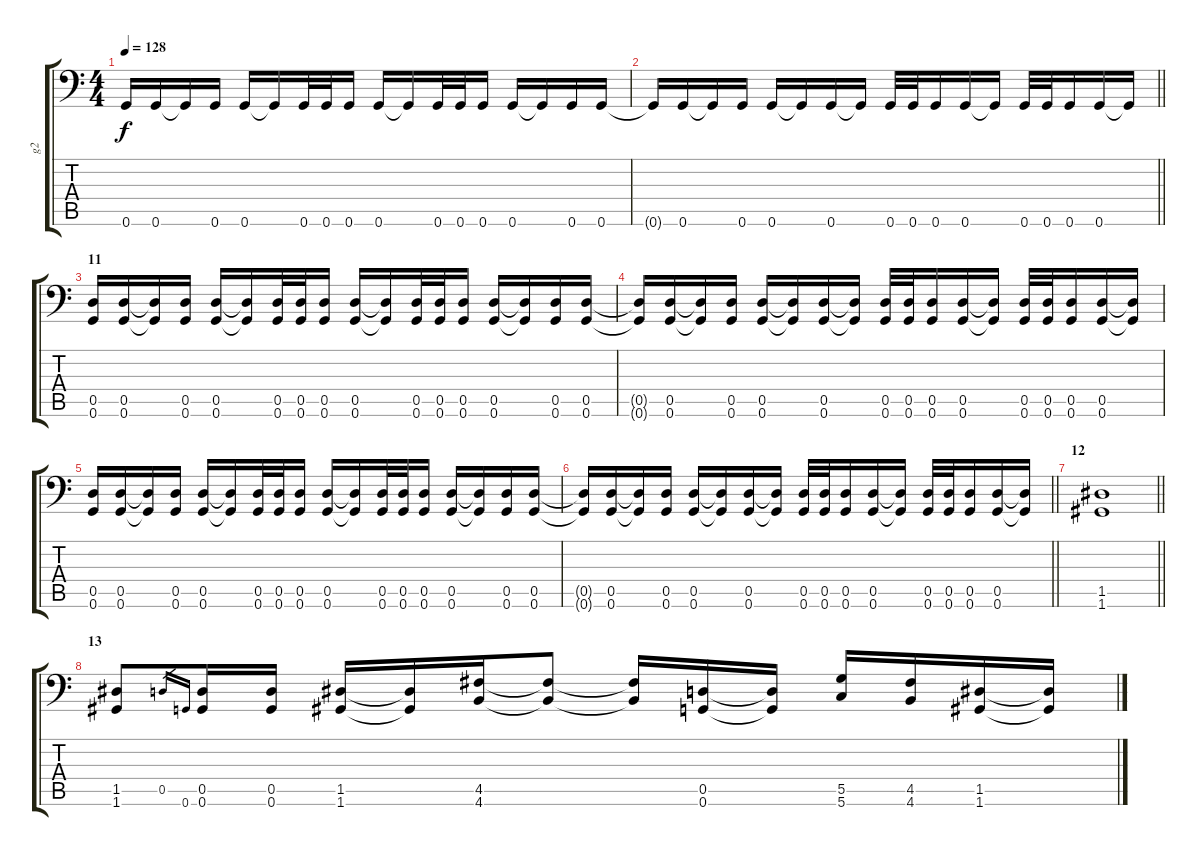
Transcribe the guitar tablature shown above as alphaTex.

\track ("g2" "g2") {instrument distortionguitar}
\staff {score tabs}
\tuning (A3 E3 C3 G2 D2 G1) {hide}
\ts (4 4)
\tempo 128
\clef f4
\ks c
0.6.16{dy f} 0.6.16 0.6{t}.16 0.6.16 0.6.16 0.6{t}.16 0.6.32 0.6.32 0.6.16 0.6.16 0.6{t}.16 0.6.32 0.6.32 0.6.16 0.6.16 0.6{t}.16 0.6.16 0.6.16 |
\barLineRight lightlight
0.6{t}.16 0.6.16 0.6{t}.16 0.6.16 0.6.16 0.6{t}.16 0.6.16 0.6{t}.16 0.6.32 0.6.32 0.6.16 0.6.16 0.6{t}.16 0.6.32 0.6.32 0.6.16 0.6.16 0.6{t}.16 |
\section ("" "11")
(0.5 0.6).16 (0.5 0.6).16 (0.5{t} 0.6{t}).16 (0.5 0.6).16 (0.5 0.6).16 (0.5{t} 0.6{t}).16 (0.5 0.6).32 (0.5 0.6).32 (0.5 0.6).16 (0.5 0.6).16 (0.5{t} 0.6{t}).16 (0.5 0.6).32 (0.5 0.6).32 (0.5 0.6).16 (0.5 0.6).16 (0.5{t} 0.6{t}).16 (0.5 0.6).16 (0.5 0.6).16 |
(0.5{t} 0.6{t}).16 (0.5 0.6).16 (0.5{t} 0.6{t}).16 (0.5 0.6).16 (0.5 0.6).16 (0.5{t} 0.6{t}).16 (0.5 0.6).16 (0.5{t} 0.6{t}).16 (0.5 0.6).32 (0.5 0.6).32 (0.5 0.6).16 (0.5 0.6).16 (0.5{t} 0.6{t}).16 (0.5 0.6).32 (0.5 0.6).32 (0.5 0.6).16 (0.5 0.6).16 (0.5{t} 0.6{t}).16 |
(0.5 0.6).16 (0.5 0.6).16 (0.5{t} 0.6{t}).16 (0.5 0.6).16 (0.5 0.6).16 (0.5{t} 0.6{t}).16 (0.5 0.6).32 (0.5 0.6).32 (0.5 0.6).16 (0.5 0.6).16 (0.5{t} 0.6{t}).16 (0.5 0.6).32 (0.5 0.6).32 (0.5 0.6).16 (0.5 0.6).16 (0.5{t} 0.6{t}).16 (0.5 0.6).16 (0.5 0.6).16 |
\barLineRight lightlight
(0.5{t} 0.6{t}).16 (0.5 0.6).16 (0.5{t} 0.6{t}).16 (0.5 0.6).16 (0.5 0.6).16 (0.5{t} 0.6{t}).16 (0.5 0.6).16 (0.5{t} 0.6{t}).16 (0.5 0.6).32 (0.5 0.6).32 (0.5 0.6).16 (0.5 0.6).16 (0.5{t} 0.6{t}).16 (0.5 0.6).32 (0.5 0.6).32 (0.5 0.6).16 (0.5 0.6).16 (0.5{t} 0.6{t}).16 |
\section ("" "12")
\barLineRight lightlight
(1.5 1.6).1 |
\section ("" "13")
(1.5 1.6).8 0.5.16{gr} 0.6.16{gr} (0.5 0.6).16 (0.5 0.6).16 (1.5 1.6).16 (1.5{t} 1.6{t}).16 (4.5 4.6).16 (4.5{t} 4.6{t}).8 (4.5{t} 4.6{t}).16 (0.5 0.6).16 (0.5{t} 0.6{t}).16 (5.5 5.6).16 (4.5 4.6).16 (1.5 1.6).16 (1.5{t} 1.6{t}).16
